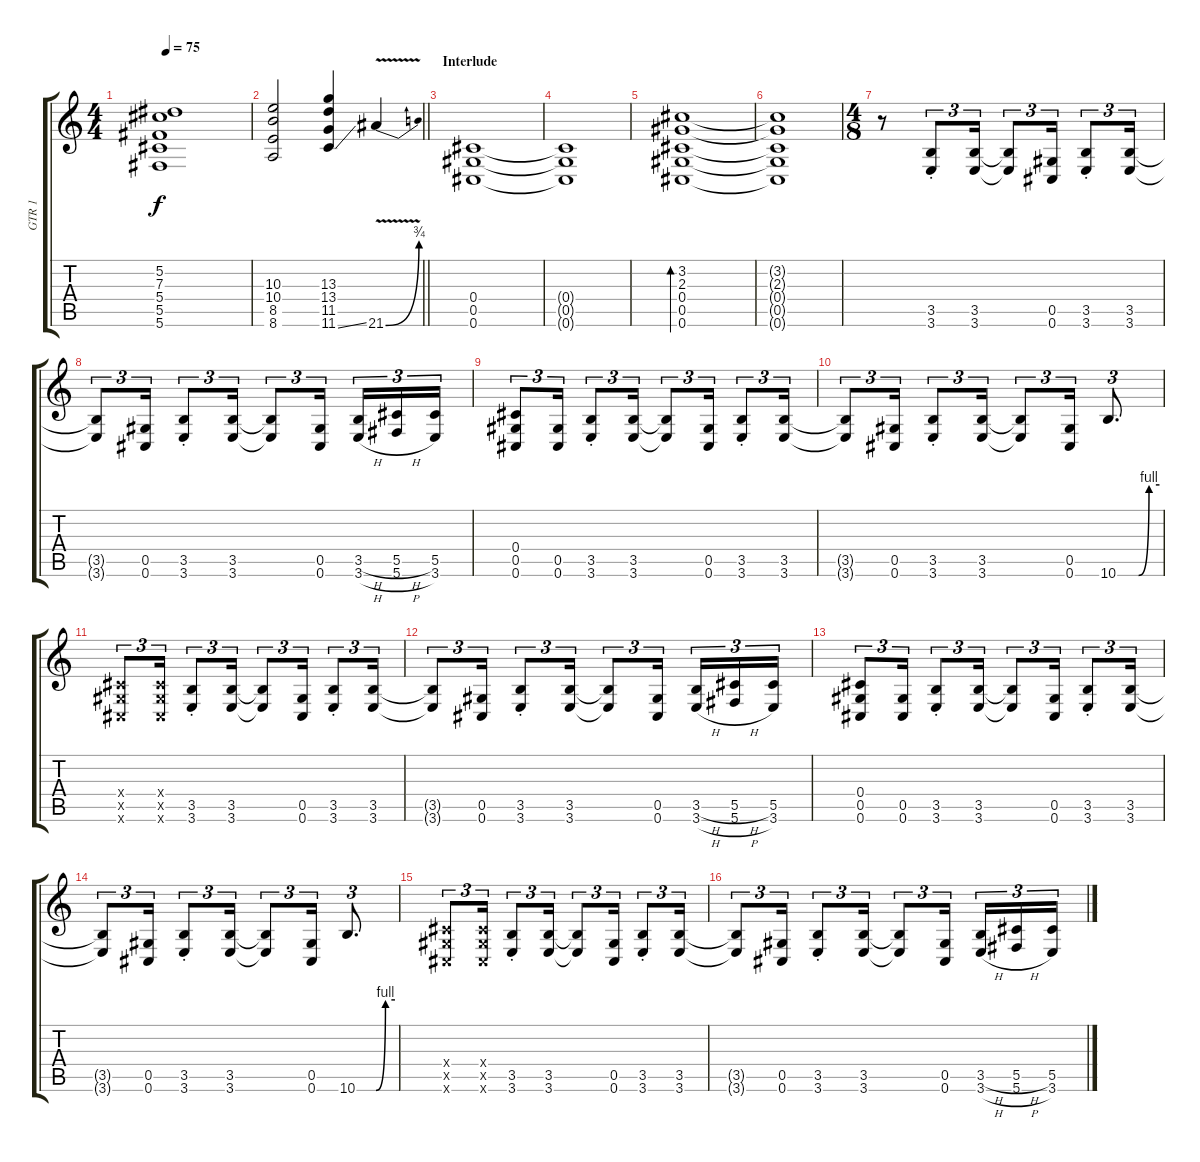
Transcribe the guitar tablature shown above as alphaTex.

\track ("GTR 1" "GTR 1") {instrument distortionguitar}
\staff {score tabs}
\tuning (Eb4 Bb3 Gb3 Db3 Ab2 Db2) {hide}
\ts (4 4)
\tempo 75
\clef g2
\ks c
(5.2 7.3 5.4 5.5 5.6).1{dy f} |
\barLineRight lightlight
(10.3 10.4 8.5 8.6).2 (13.3 13.4 11.5 11.6{ss}).4 21.6{be (bend 0 0 60 3) v}.4 |
\section ("" "Interlude")
(0.4 0.5 0.6).1{instrument distortionguitar} |
(0.4{t} 0.5{t} 0.6{t}).1 |
(3.2 2.3 0.4 0.5 0.6).1{bd 240} |
(3.2{t} 2.3{t} 0.4{t} 0.5{t} 0.6{t}).1 |
\ts (4 8)
r.8{instrument distortionguitar} (3.5{st} 3.6{st}).8{tu (3 2)} (3.5 3.6).16{tu (3 2)} (3.5{t} 3.6{t}).8{tu (3 2)} (0.5 0.6).16{tu (3 2)} (3.5{st} 3.6{st}).8{tu (3 2)} (3.5 3.6).16{tu (3 2)} |
(3.5{t} 3.6{t}).8{tu (3 2)} (0.5 0.6).16{tu (3 2)} (3.5{st} 3.6{st}).8{tu (3 2)} (3.5 3.6).16{tu (3 2)} (3.5{t} 3.6{t}).8{tu (3 2)} (0.5 0.6).16{tu (3 2)} (3.5{h} 3.6{h}).16{tu (3 2)} (5.5{h} 5.6{h}).16{tu (3 2)} (5.5 3.6).16{tu (3 2)} |
(0.4 0.5 0.6).8{tu (3 2)} (0.5 0.6).16{tu (3 2)} (3.5{st} 3.6{st}).8{tu (3 2)} (3.5 3.6).16{tu (3 2)} (3.5{t} 3.6{t}).8{tu (3 2)} (0.5 0.6).16{tu (3 2)} (3.5{st} 3.6{st}).8{tu (3 2)} (3.5 3.6).16{tu (3 2)} |
(3.5{t} 3.6{t}).8{tu (3 2)} (0.5 0.6).16{tu (3 2)} (3.5{st} 3.6{st}).8{tu (3 2)} (3.5 3.6).16{tu (3 2)} (3.5{t} 3.6{t}).8{tu (3 2)} (0.5 0.6).16{tu (3 2)} 10.6{be (custom 0 0 30 0 45 4 60 4)}.8{d tu (3 2)} |
(0.4{x} 0.5{x} 0.6{x}).8{tu (3 2)} (0.4{x} 0.5{x} 0.6{x}).16{tu (3 2)} (3.5{st} 3.6{st}).8{tu (3 2)} (3.5 3.6).16{tu (3 2)} (3.5{t} 3.6{t}).8{tu (3 2)} (0.5 0.6).16{tu (3 2)} (3.5{st} 3.6{st}).8{tu (3 2)} (3.5 3.6).16{tu (3 2)} |
(3.5{t} 3.6{t}).8{tu (3 2)} (0.5 0.6).16{tu (3 2)} (3.5{st} 3.6{st}).8{tu (3 2)} (3.5 3.6).16{tu (3 2)} (3.5{t} 3.6{t}).8{tu (3 2)} (0.5 0.6).16{tu (3 2)} (3.5{h} 3.6{h}).16{tu (3 2)} (5.5{h} 5.6{h}).16{tu (3 2)} (5.5 3.6).16{tu (3 2)} |
(0.4 0.5 0.6).8{tu (3 2)} (0.5 0.6).16{tu (3 2)} (3.5{st} 3.6{st}).8{tu (3 2)} (3.5 3.6).16{tu (3 2)} (3.5{t} 3.6{t}).8{tu (3 2)} (0.5 0.6).16{tu (3 2)} (3.5{st} 3.6{st}).8{tu (3 2)} (3.5 3.6).16{tu (3 2)} |
(3.5{t} 3.6{t}).8{tu (3 2)} (0.5 0.6).16{tu (3 2)} (3.5{st} 3.6{st}).8{tu (3 2)} (3.5 3.6).16{tu (3 2)} (3.5{t} 3.6{t}).8{tu (3 2)} (0.5 0.6).16{tu (3 2)} 10.6{be (custom 0 0 30 0 45 4 60 4)}.8{d tu (3 2)} |
(0.4{x} 0.5{x} 0.6{x}).8{tu (3 2)} (0.4{x} 0.5{x} 0.6{x}).16{tu (3 2)} (3.5{st} 3.6{st}).8{tu (3 2)} (3.5 3.6).16{tu (3 2)} (3.5{t} 3.6{t}).8{tu (3 2)} (0.5 0.6).16{tu (3 2)} (3.5{st} 3.6{st}).8{tu (3 2)} (3.5 3.6).16{tu (3 2)} |
(3.5{t} 3.6{t}).8{tu (3 2)} (0.5 0.6).16{tu (3 2)} (3.5{st} 3.6{st}).8{tu (3 2)} (3.5 3.6).16{tu (3 2)} (3.5{t} 3.6{t}).8{tu (3 2)} (0.5 0.6).16{tu (3 2)} (3.5{h} 3.6{h}).16{tu (3 2)} (5.5{h} 5.6{h}).16{tu (3 2)} (5.5 3.6).16{tu (3 2)}
